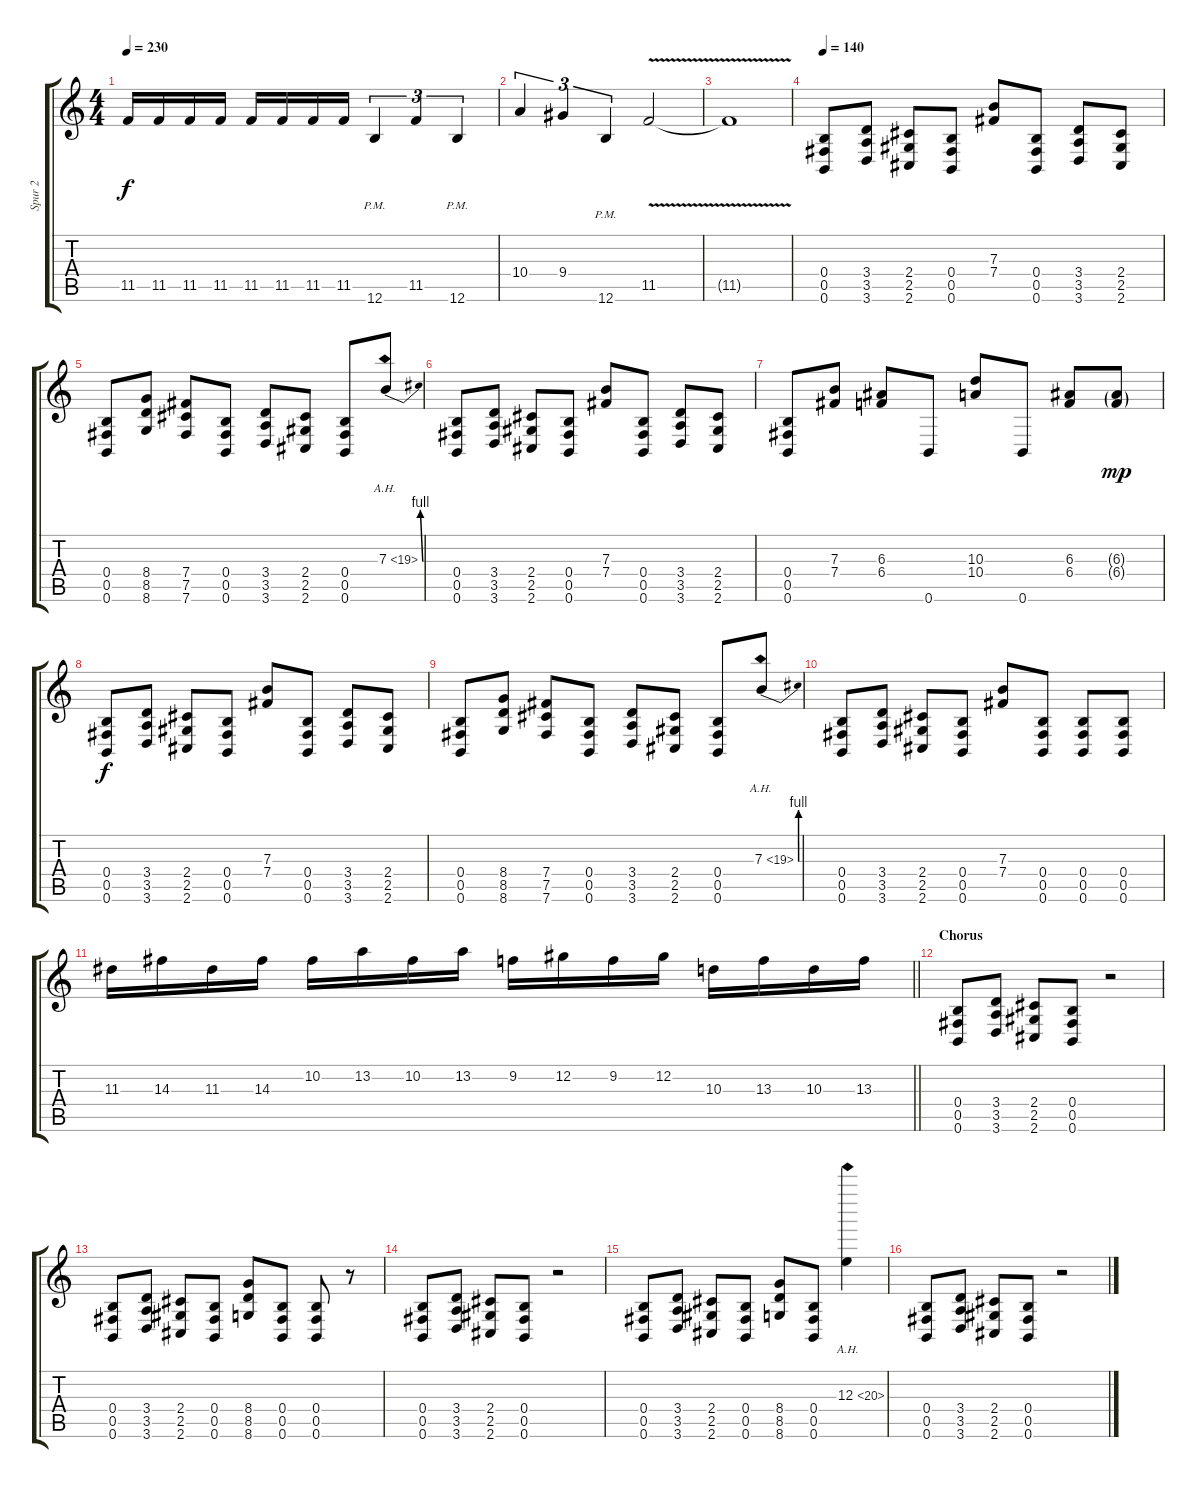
\track ("Spur 2" "Spur 2") {instrument distortionguitar}
\staff {score tabs}
\tuning (Db4 Ab3 E3 B2 Gb2 B1) {hide}
\ts (4 4)
\tempo 230
\clef g2
\ks c
11.5.16{dy f} 11.5.16 11.5.16 11.5.16 11.5.16 11.5.16 11.5.16 11.5.16 12.6{pm}.4{tu (3 2)} 11.5.4{tu (3 2)} 12.6{pm}.4{tu (3 2)} |
10.4.4{tu (3 2)} 9.4.4{tu (3 2)} 12.6{pm}.4{tu (3 2)} 11.5{v}.2 |
11.5{t}.1 |
\tempo 140
(0.4 0.5 0.6).8 (3.4 3.5 3.6).8 (2.4 2.5 2.6).8 (0.4 0.5 0.6).8 (7.3 7.4).8 (0.4 0.5 0.6).8 (3.4 3.5 3.6).8 (2.4 2.5 2.6).8 |
(0.4 0.5 0.6).8 (8.4 8.5 8.6).8 (7.4 7.5 7.6).8 (0.4 0.5 0.6).8 (3.4 3.5 3.6).8 (2.4 2.5 2.6).8 (0.4 0.5 0.6).8 7.3{be (bend 0 0 60 4) ah 12}.8 |
(0.4 0.5 0.6).8 (3.4 3.5 3.6).8 (2.4 2.5 2.6).8 (0.4 0.5 0.6).8 (7.3 7.4).8 (0.4 0.5 0.6).8 (3.4 3.5 3.6).8 (2.4 2.5 2.6).8 |
(0.4 0.5 0.6).8 (7.3 7.4).8 (6.3 6.4).8 0.6.8 (10.3 10.4).8 0.6.8 (6.3 6.4).8 (6.3{g} 6.4{g}).8{dy mp} |
(0.4 0.5 0.6).8{dy f} (3.4 3.5 3.6).8 (2.4 2.5 2.6).8 (0.4 0.5 0.6).8 (7.3 7.4).8 (0.4 0.5 0.6).8 (3.4 3.5 3.6).8 (2.4 2.5 2.6).8 |
(0.4 0.5 0.6).8 (8.4 8.5 8.6).8 (7.4 7.5 7.6).8 (0.4 0.5 0.6).8 (3.4 3.5 3.6).8 (2.4 2.5 2.6).8 (0.4 0.5 0.6).8 7.3{be (bend 0 0 60 4) ah 12}.8 |
(0.4 0.5 0.6).8 (3.4 3.5 3.6).8 (2.4 2.5 2.6).8 (0.4 0.5 0.6).8 (7.3 7.4).8 (0.4 0.5 0.6).8 (0.4 0.5 0.6).8 (0.4 0.5 0.6).8 |
\barLineRight lightlight
11.3.16 14.3.16 11.3.16 14.3.16 10.2.16 13.2.16 10.2.16 13.2.16 9.2.16 12.2.16 9.2.16 12.2.16 10.3.16 13.3.16 10.3.16 13.3.16 |
\section ("" "Chorus")
(0.4 0.5 0.6).8 (3.4 3.5 3.6).8 (2.4 2.5 2.6).8 (0.4 0.5 0.6).8 r.2 |
(0.4 0.5 0.6).8 (3.4 3.5 3.6).8 (2.4 2.5 2.6).8 (0.4 0.5 0.6).8 (8.4 8.5 8.6).8 (0.4 0.5 0.6).8 (0.4 0.5 0.6).8 r.8 |
(0.4 0.5 0.6).8 (3.4 3.5 3.6).8 (2.4 2.5 2.6).8 (0.4 0.5 0.6).8 r.2 |
(0.4 0.5 0.6).8 (3.4 3.5 3.6).8 (2.4 2.5 2.6).8 (0.4 0.5 0.6).8 (8.4 8.5 8.6).8 (0.4 0.5 0.6).8 12.3{ah 8}.4 |
(0.4 0.5 0.6).8 (3.4 3.5 3.6).8 (2.4 2.5 2.6).8 (0.4 0.5 0.6).8 r.2
